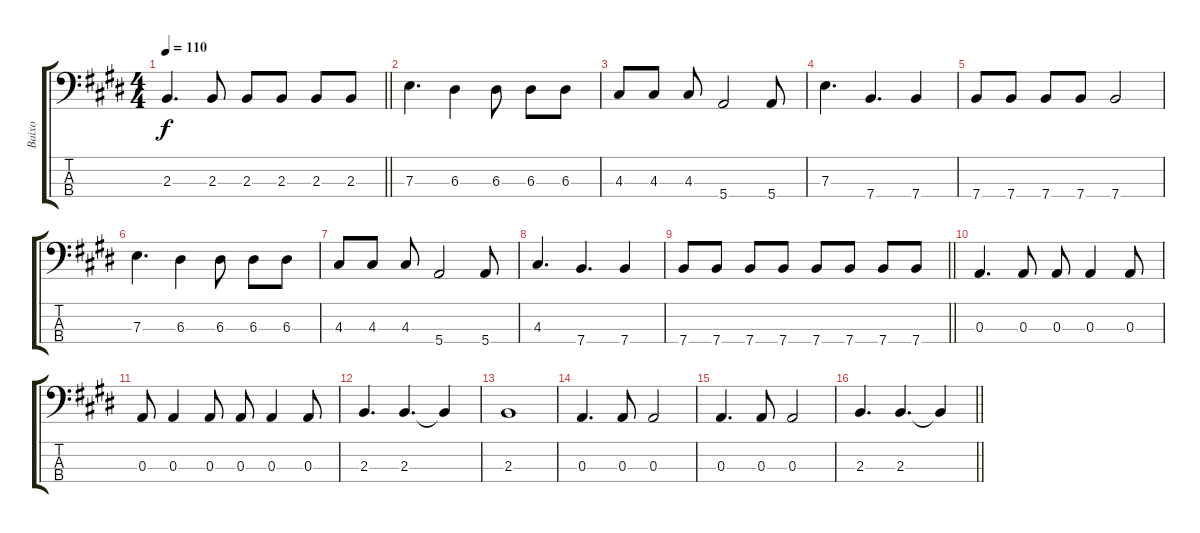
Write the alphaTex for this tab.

\track ("Baixo" "Baixo") {instrument electricbassfinger}
\staff {score tabs}
\tuning (G2 D2 A1 E1) {hide}
\ts (4 4)
\tempo 110
\clef f4
\barLineRight lightlight
\ks e
2.3.4{d dy f} 2.3.8 2.3.8 2.3.8 2.3.8 2.3.8 |
\section ("" "")
7.3.4{d} 6.3.4 6.3.8 6.3.8 6.3.8 |
4.3.8 4.3.8 4.3.8 5.4.2 5.4.8 |
7.3.4{d} 7.4.4{d} 7.4.4 |
7.4.8 7.4.8 7.4.8 7.4.8 7.4.2 |
7.3.4{d} 6.3.4 6.3.8 6.3.8 6.3.8 |
4.3.8 4.3.8 4.3.8 5.4.2 5.4.8 |
4.3.4{d} 7.4.4{d} 7.4.4 |
\barLineRight lightlight
7.4.8 7.4.8 7.4.8 7.4.8{txt ""} 7.4.8 7.4.8 7.4.8 7.4.8 |
\section ("" "")
0.3.4{d} 0.3.8 0.3.8 0.3.4 0.3.8 |
0.3.8 0.3.4 0.3.8 0.3.8 0.3.4 0.3.8 |
2.3.4{d} 2.3.4{d} 2.3{t}.4 |
2.3.1 |
0.3.4{d} 0.3.8 0.3.2 |
0.3.4{d} 0.3.8 0.3.2 |
\barLineRight lightlight
2.3.4{d} 2.3.4{d} 2.3{t}.4
